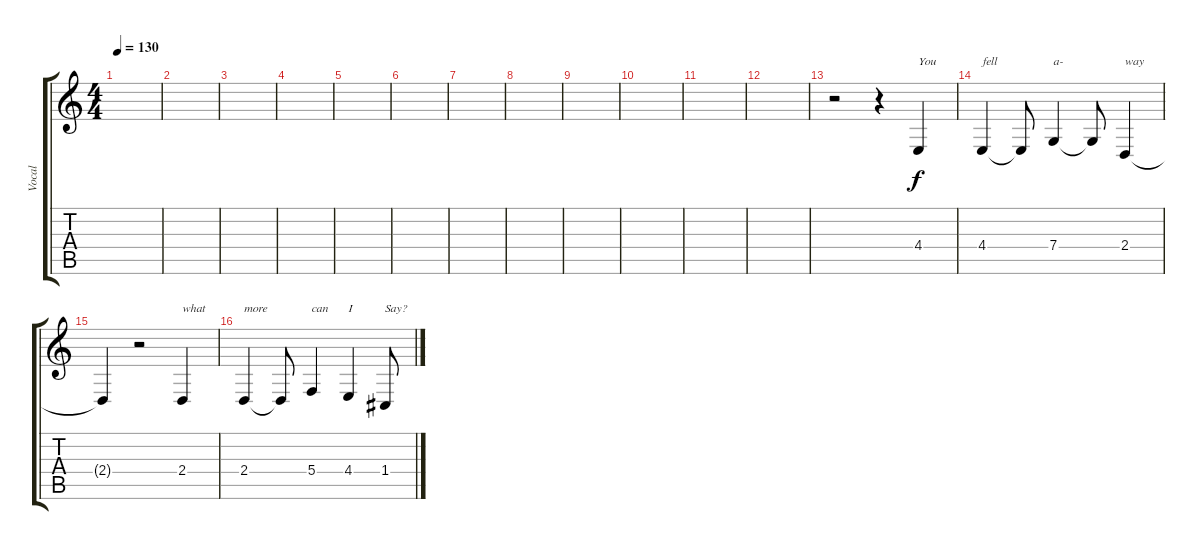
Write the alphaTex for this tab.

\track ("Vocal" "Vocal") {instrument lead2sawtooth}
\staff {score tabs}
\tuning (D4 A3 F3 C3 G2 C2) {hide}
\ts (4 4)
\tempo 130
\clef g2
\ks c
|
|
|
|
|
|
|
|
|
|
|
|
r.2 r.4 4.4.4{txt "You"} |
4.4.4{txt "fell"} 4.4{t}.8 7.4.4{txt "a-"} 7.4{t}.8 2.4.4{txt "way"} |
2.4{t}.4 r.2 2.4.4{txt "what"} |
2.4.4{txt "more"} 2.4{t}.8 5.4.4{txt "can"} 4.4.4{txt "I"} 1.4.8{txt "Say?"}
